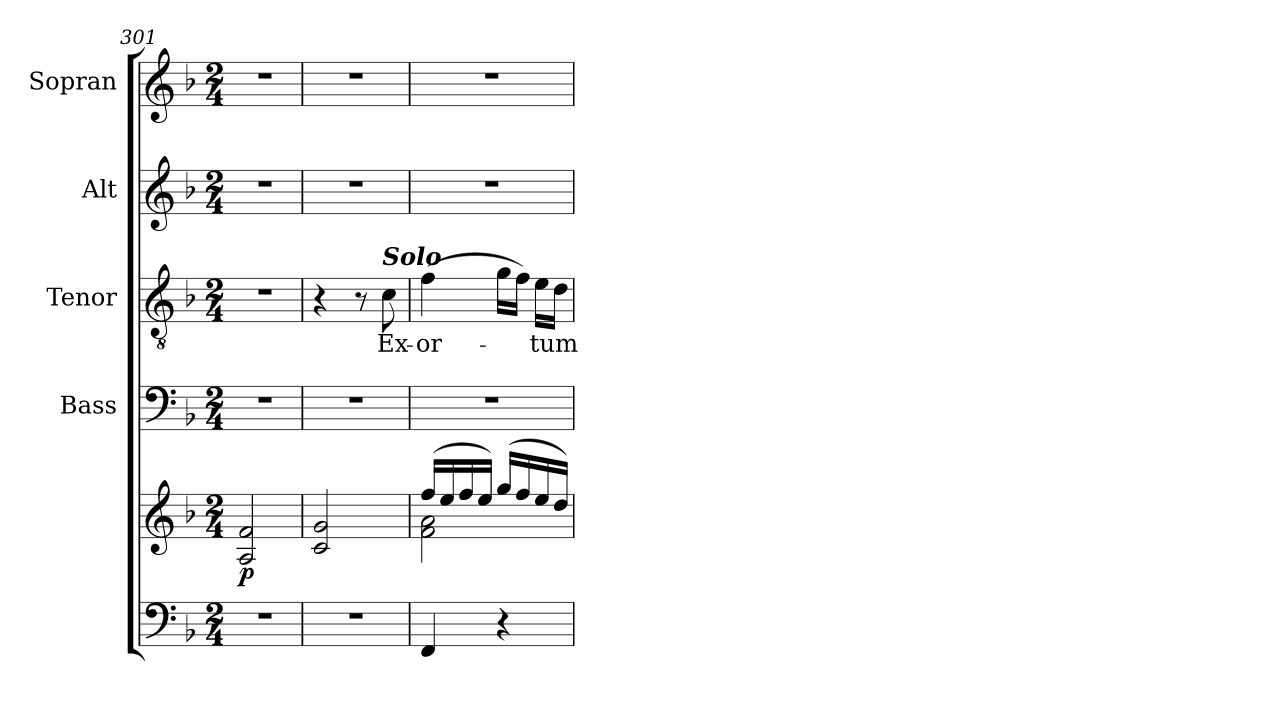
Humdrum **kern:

**kern	**kern	**dynam	**kern	**kern	**text	**kern	**kern
*part5	*part5	*part5	*part4	*part3	*part3	*part2	*part1
*staff6	*staff5	*staff5/6	*staff4	*staff3	*staff3	*staff2	*staff1
*	*	*	*I"Bass	*I"Tenor	*	*I"Alt	*I"Sopran
*	*	*	*I'B.	*I'T.	*	*I'A.	*I'S.
*clefF4	*clefG2	*	*clefF4	*clefGv2	*	*clefG2	*clefG2
*k[b-]	*k[b-]	*	*k[b-]	*k[b-]	*	*k[b-]	*k[b-]
*F:	*F:	*	*F:	*F:	*	*F:	*F:
*M2/4	*M2/4	*	*M2/4	*M2/4	*	*M2/4	*M2/4
=301	=301	=301	=301	=301	=301	=301	=301
!	!	!LO:DY:b	!	!	!	!	!
2r	2A/ 2f/	p	2r	2r	.	2r	2r
=302	=302	=302	=302	=302	=302	=302	=302
2r	2c/ 2g/	.	2r	4r	.	2r	2r
.	.	.	.	8r	.	.	.
!	!	!	!	!LO:TX:a:Bi:t=Solo	!	!	!
!	!	!	!	!	!LO:LY:b	!	!
.	.	.	.	8c\	Ex-	.	.
!!LO:PB:g=z
=303	=303	=303	=303	=303	=303	=303	=303
*	*^	*	*	*	*	*	*
!	!	!	!	!	!	!LO:LY:b	!	!
4FF/	(>16ff/LL	2f\ 2a\	.	2r	(>4f\	-or-	2r	2r
.	16ee/	.	.	.	.	.	.	.
.	16ff/	.	.	.	.	.	.	.
.	16ee/JJ)	.	.	.	.	.	.	.
4r	(>16gg/LL	.	.	.	16g\LL	.	.	.
.	16ff/	.	.	.	16f\JJ)	.	.	.
!	!	!	!	!	!	!LO:LY:b	!	!
.	16ee/	.	.	.	16e\LL	-tum	.	.
.	16dd/JJ)	.	.	.	16d\JJ	.	.	.
*	*v	*v	*	*	*	*	*	*
=	=	=	=	=	=	=	=
*-	*-	*-	*-	*-	*-	*-	*-
